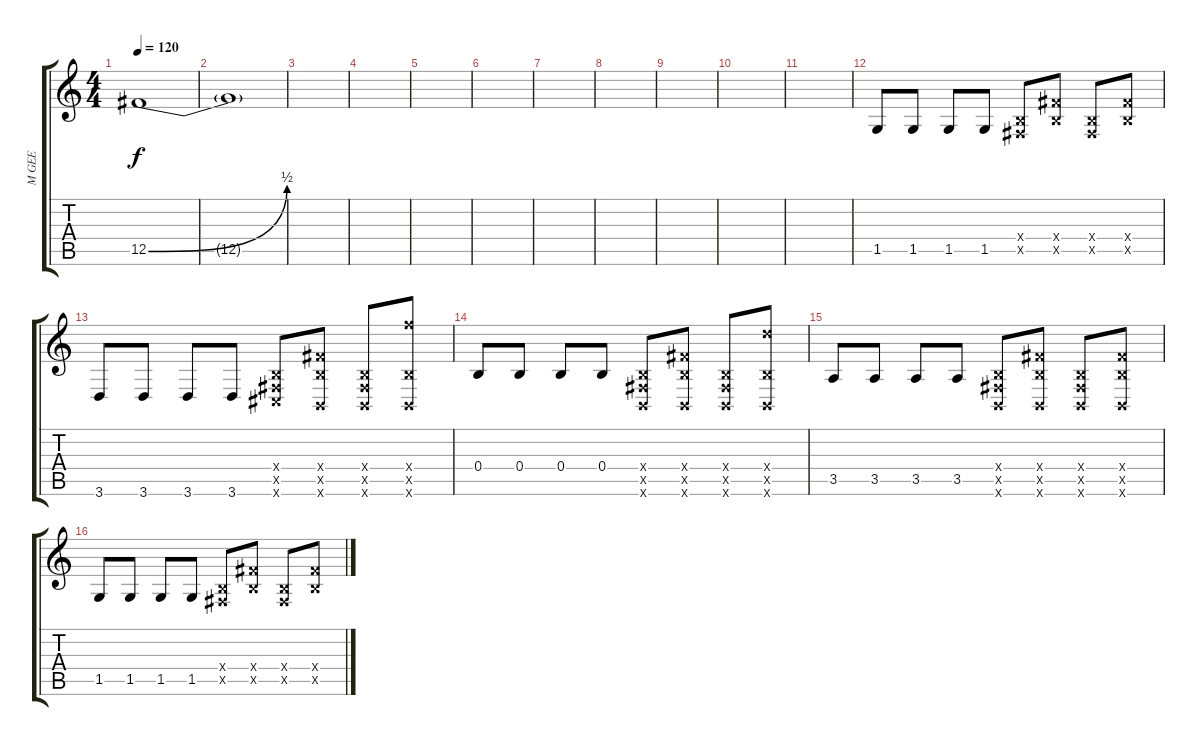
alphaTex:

\track ("M GEE" "M GEE") {instrument distortionguitar}
\staff {score tabs}
\tuning (Db4 Ab3 E3 B2 Gb2 B1) {hide}
\ts (4 4)
\tempo 120
\clef g2
\ks c
12.5{be (bend 0 0 60 2)}.1{dy f} |
12.5{t}.1 |
|
|
|
|
|
|
|
|
|
1.5.8 1.5.8 1.5.8 1.5.8 (0.4{x} 0.5{x}).8 (0.4{x} 12.5{x}).8 (0.4{x} 0.5{x}).8 (0.4{x} 12.5{x}).8 |
3.6.8 3.6.8 3.6.8 3.6.8 (0.4{x} 0.5{x} 2.6{x}).8 (0.4{x} 12.5{x} 0.6{x}).8 (0.4{x} 0.5{x} 0.6{x}).8 (0.4{x} 23.5{x} 0.6{x}).8 |
0.4.8 0.4.8 0.4.8 0.4.8 (0.4{x} 0.5{x} 0.6{x}).8 (0.4{x} 12.5{x} 0.6{x}).8 (0.4{x} 0.5{x} 0.6{x}).8 (0.4{x} 20.5{x} 0.6{x}).8 |
3.5.8 3.5.8 3.5.8 3.5.8 (0.4{x} 0.5{x} 0.6{x}).8 (0.4{x} 12.5{x} 0.6{x}).8 (0.4{x} 0.5{x} 0.6{x}).8 (0.4{x} 12.5{x} 0.6{x}).8 |
1.5.8 1.5.8 1.5.8 1.5.8 (0.4{x} 0.5{x}).8 (0.4{x} 12.5{x}).8 (0.4{x} 0.5{x}).8 (0.4{x} 12.5{x}).8
